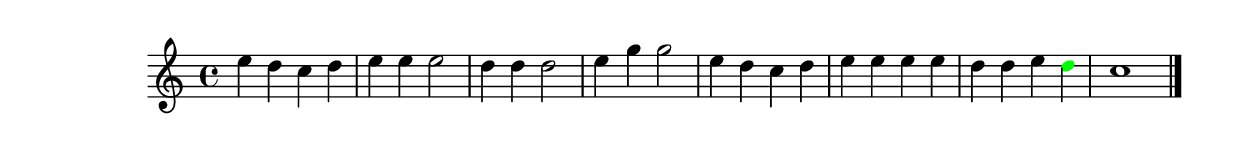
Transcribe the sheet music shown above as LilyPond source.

\version "2.18.2"
\language "english"

\header {
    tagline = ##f
}

\layout {}

\paper {}

\score {
    \new Score
    <<
        \new Staff
        {
            {   % measure
                \time 4/4
                \tweak color #black
                e''4
                \tweak color #black
                d''4
                \tweak color #black
                c''4
                \tweak color #black
                d''4
            }   % measure
            {   % measure
                \tweak color #black
                e''4
                \tweak color #black
                e''4
                \tweak color #black
                e''2
            }   % measure
            {   % measure
                \tweak color #black
                d''4
                \tweak color #black
                d''4
                \tweak color #black
                d''2
            }   % measure
            {   % measure
                \tweak color #black
                e''4
                \tweak color #black
                g''4
                \tweak color #black
                g''2
            }   % measure
            {   % measure
                \tweak color #black
                e''4
                \tweak color #black
                d''4
                \tweak color #black
                c''4
                \tweak color #black
                d''4
            }   % measure
            {   % measure
                \tweak color #black
                e''4
                \tweak color #black
                e''4
                \tweak color #black
                e''4
                \tweak color #black
                e''4
            }   % measure
            {   % measure
                \tweak color #black
                d''4
                \tweak color #black
                d''4
                \tweak color #black
                e''4
                \tweak color #green
                d''4
            }   % measure
            {   % measure
                c''1
                \bar "|." %! SCORE1
            }   % measure
        }
    >>
}